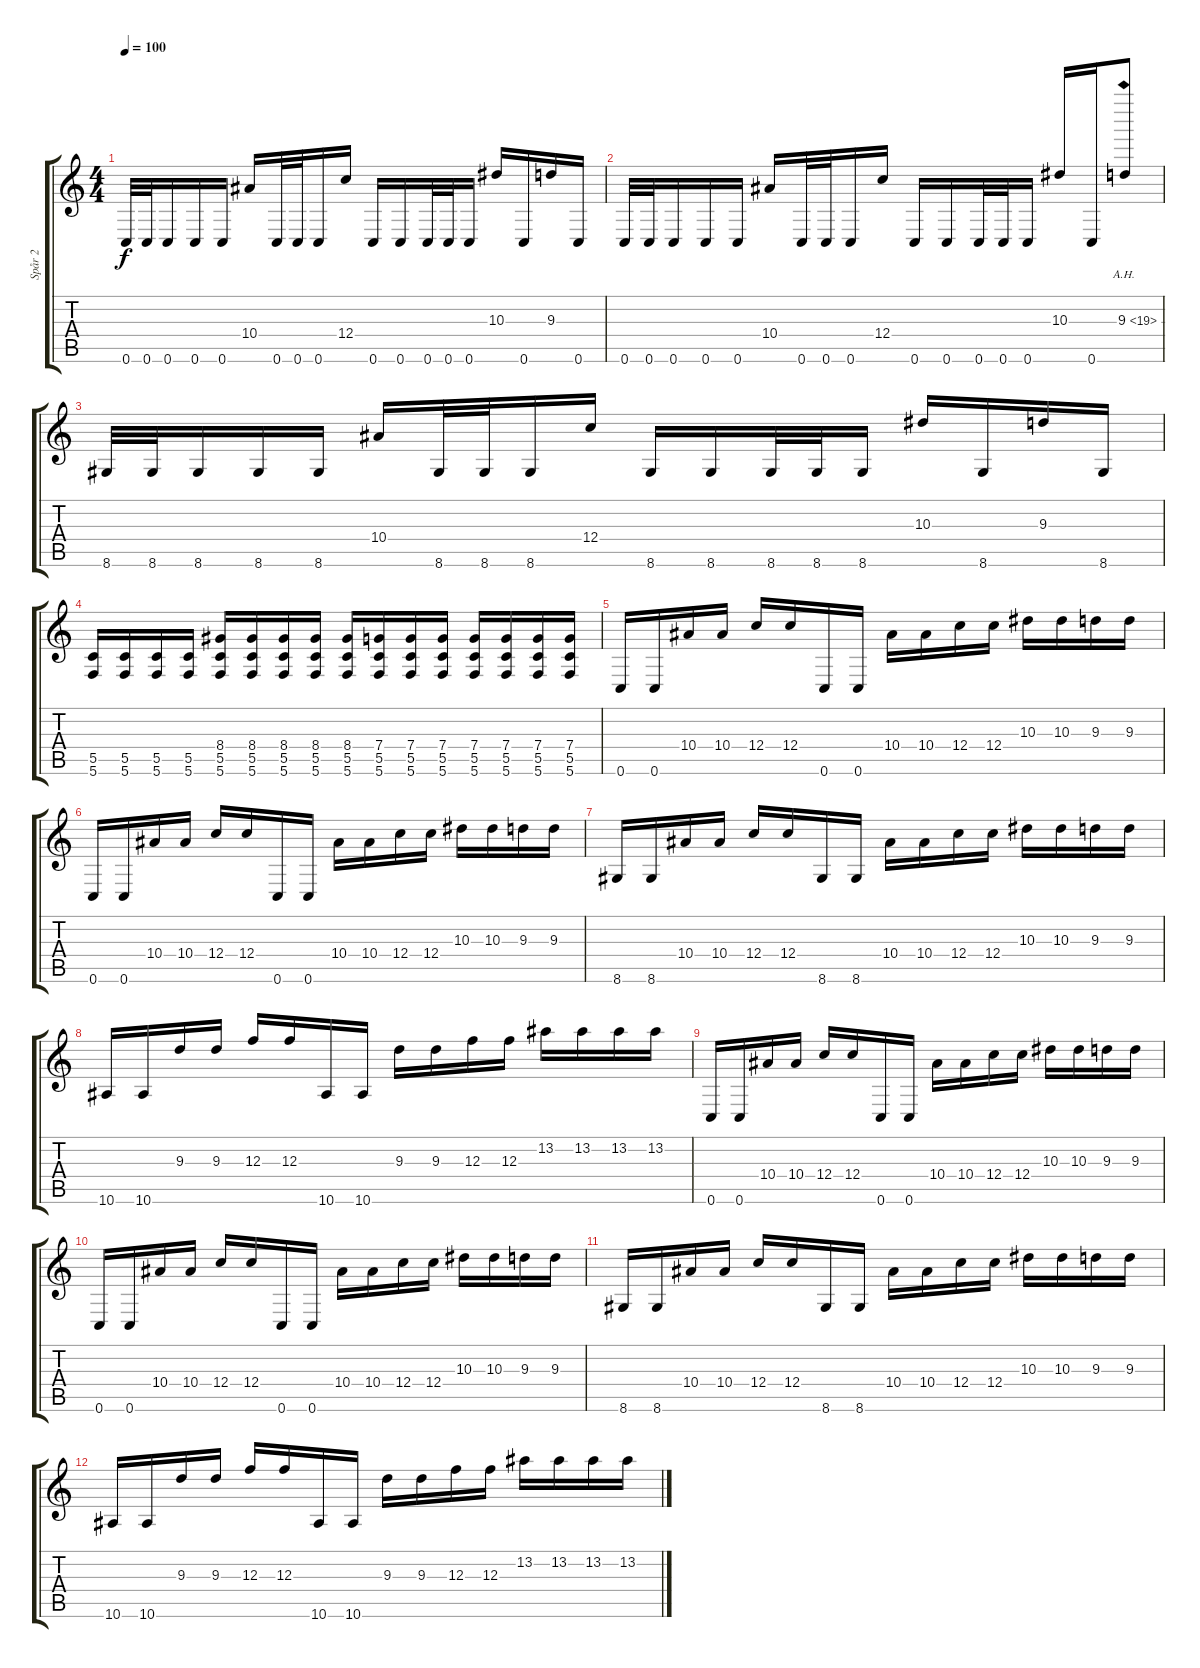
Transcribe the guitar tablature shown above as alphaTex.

\track ("Spår 2" "Spår 2") {instrument distortionguitar}
\staff {score tabs}
\tuning (D4 A3 F3 C3 G2 C2) {hide}
\ts (4 4)
\tempo 100
\clef g2
\ks c
0.6.32{dy f} 0.6.32 0.6.16 0.6.16 0.6.16 10.4.16 0.6.32 0.6.32 0.6.16 12.4.16 0.6.16 0.6.16 0.6.32 0.6.32 0.6.16 10.3.16 0.6.16 9.3.16 0.6.16 |
0.6.32 0.6.32 0.6.16 0.6.16 0.6.16 10.4.16 0.6.32 0.6.32 0.6.16 12.4.16 0.6.16 0.6.16 0.6.32 0.6.32 0.6.16 10.3.16 0.6.16 9.3{ah 10}.8 |
8.6.32 8.6.32 8.6.16 8.6.16 8.6.16 10.4.16 8.6.32 8.6.32 8.6.16 12.4.16 8.6.16 8.6.16 8.6.32 8.6.32 8.6.16 10.3.16 8.6.16 9.3.16 8.6.16 |
(5.5 5.6).16 (5.5 5.6).16 (5.5 5.6).16 (5.5 5.6).16 (8.4 5.5 5.6).16 (8.4 5.5 5.6).16 (8.4 5.5 5.6).16 (8.4 5.5 5.6).16 (8.4 5.5 5.6).16 (7.4 5.5 5.6).16 (7.4 5.5 5.6).16 (7.4 5.5 5.6).16 (7.4 5.5 5.6).16 (7.4 5.5 5.6).16 (7.4 5.5 5.6).16 (7.4 5.5 5.6).16 |
0.6.16 0.6.16 10.4.16 10.4.16 12.4.16 12.4.16 0.6.16 0.6.16 10.4.16 10.4.16 12.4.16 12.4.16 10.3.16 10.3.16 9.3.16 9.3.16 |
0.6.16 0.6.16 10.4.16 10.4.16 12.4.16 12.4.16 0.6.16 0.6.16 10.4.16 10.4.16 12.4.16 12.4.16 10.3.16 10.3.16 9.3.16 9.3.16 |
8.6.16 8.6.16 10.4.16 10.4.16 12.4.16 12.4.16 8.6.16 8.6.16 10.4.16 10.4.16 12.4.16 12.4.16 10.3.16 10.3.16 9.3.16 9.3.16 |
10.6.16 10.6.16 9.3.16 9.3.16 12.3.16 12.3.16 10.6.16 10.6.16 9.3.16 9.3.16 12.3.16 12.3.16 13.2.16 13.2.16 13.2.16 13.2.16 |
0.6.16 0.6.16 10.4.16 10.4.16 12.4.16 12.4.16 0.6.16 0.6.16 10.4.16 10.4.16 12.4.16 12.4.16 10.3.16 10.3.16 9.3.16 9.3.16 |
0.6.16 0.6.16 10.4.16 10.4.16 12.4.16 12.4.16 0.6.16 0.6.16 10.4.16 10.4.16 12.4.16 12.4.16 10.3.16 10.3.16 9.3.16 9.3.16 |
8.6.16 8.6.16 10.4.16 10.4.16 12.4.16 12.4.16 8.6.16 8.6.16 10.4.16 10.4.16 12.4.16 12.4.16 10.3.16 10.3.16 9.3.16 9.3.16 |
10.6.16 10.6.16 9.3.16 9.3.16 12.3.16 12.3.16 10.6.16 10.6.16 9.3.16 9.3.16 12.3.16 12.3.16 13.2.16 13.2.16 13.2.16 13.2.16
